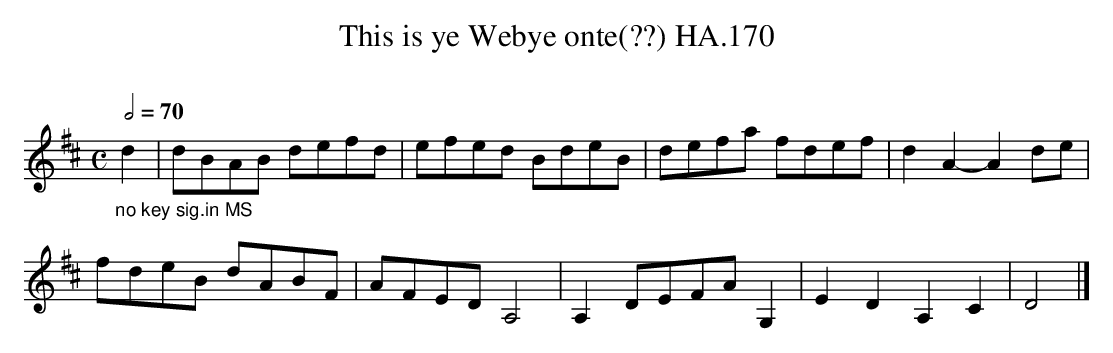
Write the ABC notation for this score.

X:1
T:This is ye Webye onte(??) HA.170
M:C
L:1/8
Q:1/2=70
O:
K:D
"_no key sig.in MS "
d2|dBAB defd|efed BdeB|defa fdef |d2 A2-A2 de|
fdeB dABF|AFED A,4|A,2 DEFA G,2| E2D2A,2C2| D4|]
